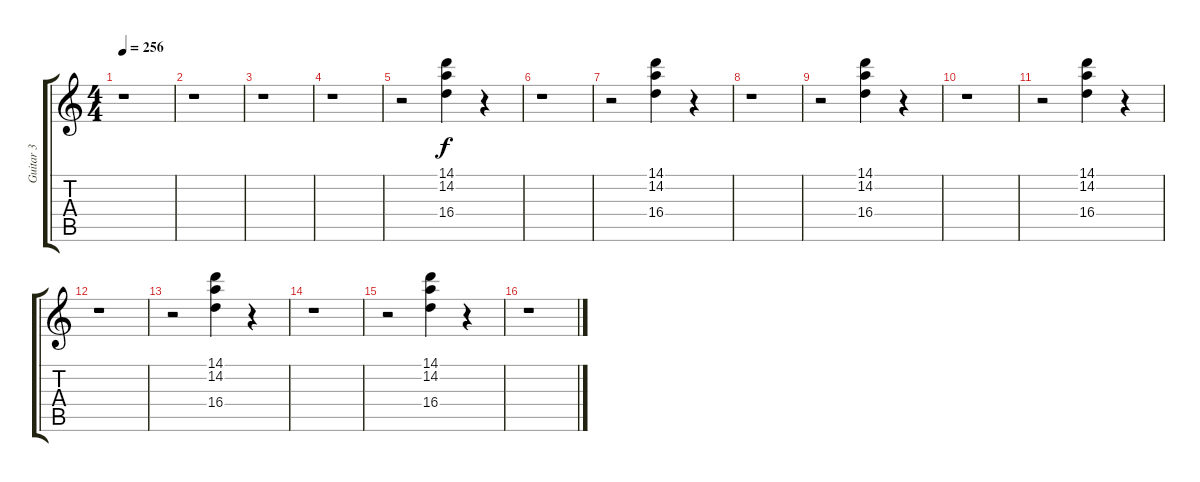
\track ("Guitar 3" "Guitar 3") {instrument guitarharmonics}
\staff {score tabs}
\tuning (C4 G3 Eb3 Bb2 F2 C2) {hide}
\ts (4 4)
\tempo 256
\clef g2
\ks c
r.1{dy f instrument guitarharmonics} |
r.1 |
r.1 |
r.1 |
r.2 (14.1 14.2 16.4).4 r.4 |
r.1 |
r.2 (14.1 14.2 16.4).4 r.4 |
r.1 |
r.2 (14.1 14.2 16.4).4 r.4 |
r.1 |
r.2 (14.1 14.2 16.4).4 r.4 |
r.1 |
r.2 (14.1 14.2 16.4).4 r.4 |
r.1 |
r.2 (14.1 14.2 16.4).4 r.4 |
r.1
